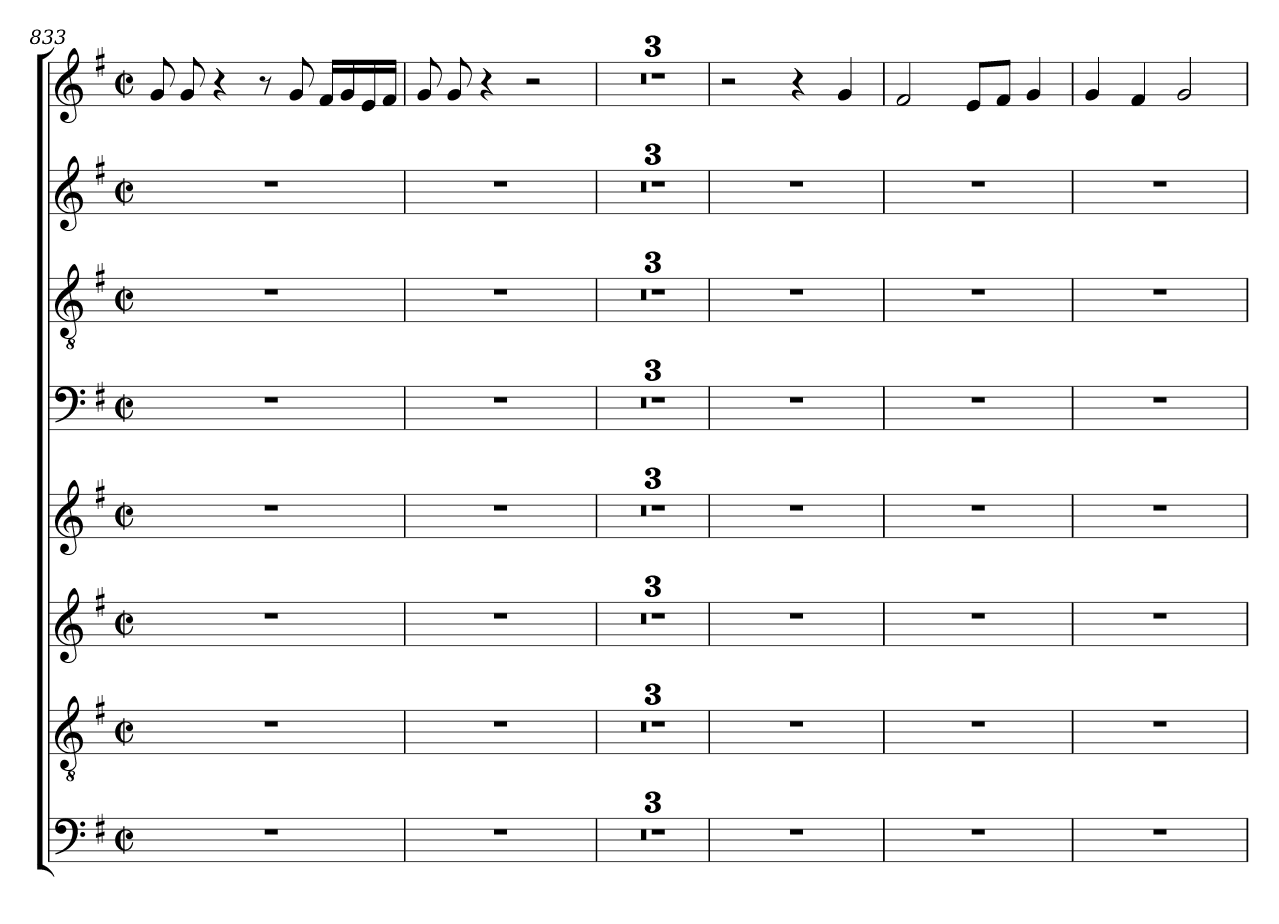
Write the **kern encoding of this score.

**kern	**kern	**kern	**kern	**kern	**kern	**kern	**kern
*part8	*part7	*part6	*part5	*part4	*part3	*part2	*part1
*staff8	*staff7	*staff6	*staff5	*staff4	*staff3	*staff2	*staff1
*clefF4	*clefGv2	*clefG2	*clefG2	*clefF4	*clefGv2	*clefG2	*clefG2
*k[f#]	*k[f#]	*k[f#]	*k[f#]	*k[f#]	*k[f#]	*k[f#]	*k[f#]
*G:	*G:	*G:	*G:	*G:	*G:	*G:	*G:
*M2/2	*M2/2	*M2/2	*M2/2	*M2/2	*M2/2	*M2/2	*M2/2
*met(c|)	*met(c|)	*met(c|)	*met(c|)	*met(c|)	*met(c|)	*met(c|)	*met(c|)
=833	=833	=833	=833	=833	=833	=833	=833
1r	1r	1r	1r	1r	1r	1r	8g/
.	.	.	.	.	.	.	8g/
.	.	.	.	.	.	.	4r
.	.	.	.	.	.	.	8r
.	.	.	.	.	.	.	8g/
.	.	.	.	.	.	.	16f#/LL
.	.	.	.	.	.	.	16g/
.	.	.	.	.	.	.	16e/
.	.	.	.	.	.	.	16f#/JJ
=834	=834	=834	=834	=834	=834	=834	=834
1r	1r	1r	1r	1r	1r	1r	8g/
.	.	.	.	.	.	.	8g/
.	.	.	.	.	.	.	4r
.	.	.	.	.	.	.	2r
=835	=835	=835	=835	=835	=835	=835	=835
1r	1r	1r	1r	1r	1r	1r	1r
=836	=836	=836	=836	=836	=836	=836	=836
1r	1r	1r	1r	1r	1r	1r	1r
=837	=837	=837	=837	=837	=837	=837	=837
1r	1r	1r	1r	1r	1r	1r	1r
=838	=838	=838	=838	=838	=838	=838	=838
1r	1r	1r	1r	1r	1r	1r	2r
.	.	.	.	.	.	.	4r
.	.	.	.	.	.	.	4g/
!!LO:LB:g=z
=839	=839	=839	=839	=839	=839	=839	=839
1r	1r	1r	1r	1r	1r	1r	2f#/
.	.	.	.	.	.	.	8e/L
.	.	.	.	.	.	.	8f#/J
.	.	.	.	.	.	.	4g/
=840	=840	=840	=840	=840	=840	=840	=840
1r	1r	1r	1r	1r	1r	1r	4g/
.	.	.	.	.	.	.	4f#/
.	.	.	.	.	.	.	2g/
=	=	=	=	=	=	=	=
*-	*-	*-	*-	*-	*-	*-	*-
